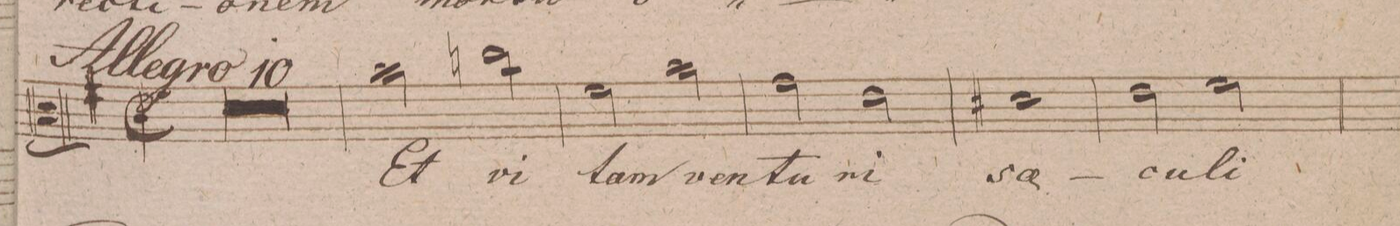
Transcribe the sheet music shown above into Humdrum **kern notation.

**kern	**text	**dynam
*I"Alto.	*	*
*clefC3	*	*
*k[f#]	*	*
*met(c|)	*	*
*M3/4	*	*
*k[f#]	*	*
*M2/2	*	*
*met(c|)	*	*
*mmet(c|)	*	*
1r	.	.
=257	=257	=257
1r	.	.
=258	=258	=258
1r	.	.
=259	=259	=259
1r	.	.
=260	=260	=260
1r	.	.
=261	=261	=261
1r	.	.
=262	=262	=262
1r	.	.
=263	=263	=263
1r	.	.
=264	=264	=264
1r	.	.
=265	=265	=265
1r	.	.
=266	=266	=266
2b\	Et	.
2ccn\	vi-	.
=267	=267	=267
2f#\	-tam	.
2b\	ven-	.
=268	=268	=268
2g\	-tu-	.
2e\	-ri	.
=269	=269	=269
1d#X\	sae-	.
=270	=270	=270
2e\	-cu-	.
2f#\	-li	.
=271	=271	=271
*-	*-	*-
